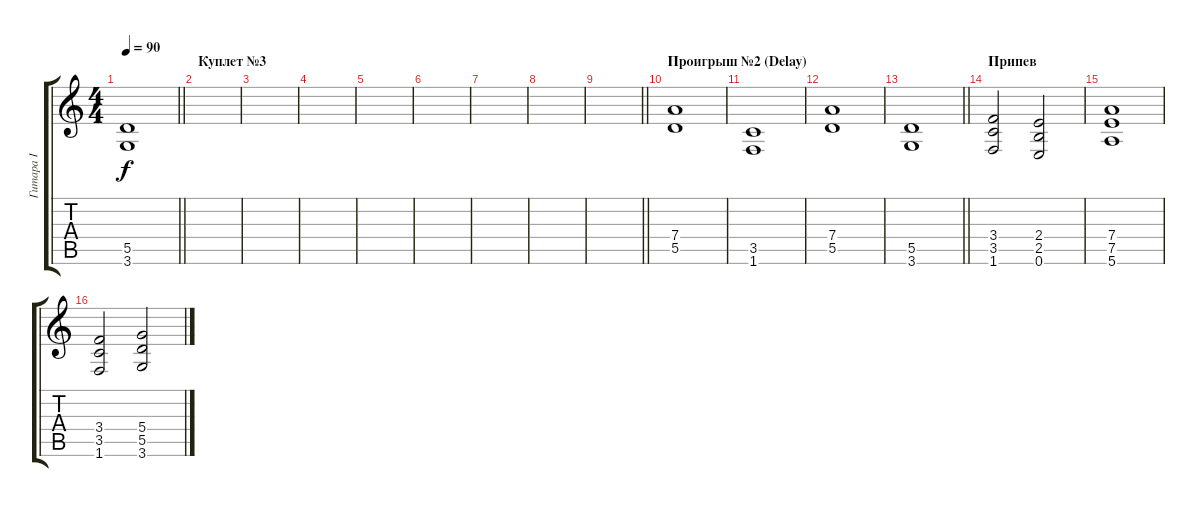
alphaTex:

\track ("Гитара I" "Гитара I") {instrument overdrivenguitar}
\staff {score tabs}
\tuning (E4 B3 G3 D3 A2 E2) {hide}
\ts (4 4)
\tempo 90
\clef g2
\barLineRight lightlight
\ks c
(5.5 3.6).1{dy f} |
\section ("" "Куплет №3")
|
|
|
|
|
|
|
\barLineRight lightlight
|
\section ("" "Проигрыш №2 (Delay)")
(7.4 5.5).1{volume 11} |
(3.5 1.6).1 |
(7.4 5.5).1 |
\barLineRight lightlight
(5.5 3.6).1 |
\section ("" "Припев")
(3.4 3.5 1.6).2{volume 10 instrument distortionguitar} (2.4 2.5 0.6).2 |
(7.4 7.5 5.6).1 |
(3.4 3.5 1.6).2 (5.4 5.5 3.6).2
